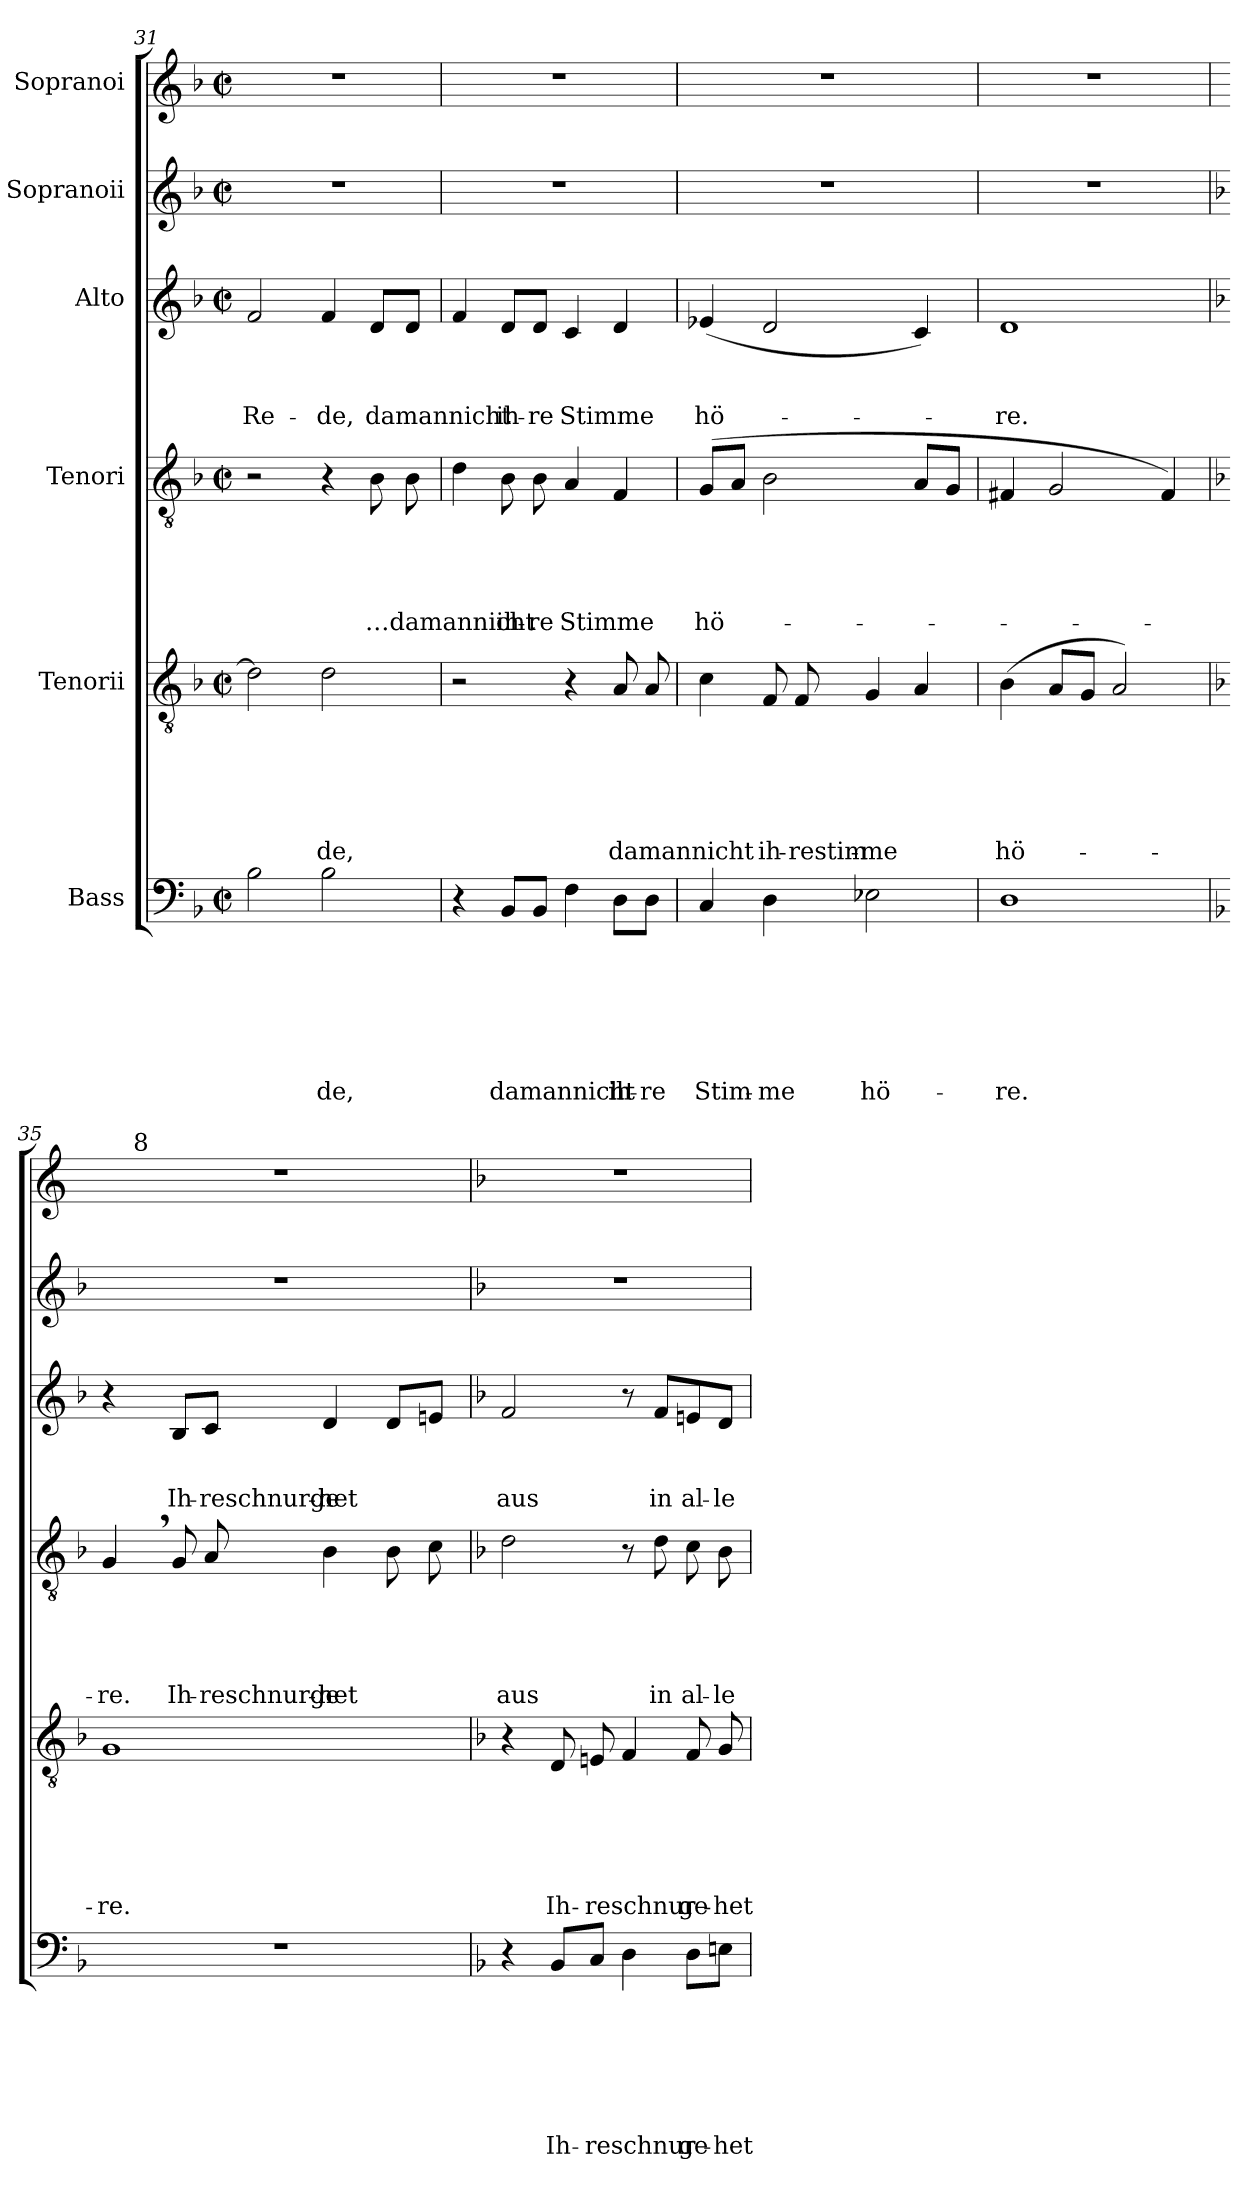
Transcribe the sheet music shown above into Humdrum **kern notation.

**kern	**text	**text	**text	**text	**text	**text	**text	**kern	**text	**text	**text	**text	**text	**text	**kern	**text	**text	**text	**text	**text	**kern	**text	**text	**text	**kern	**kern
*part6	*part6	*part6	*part6	*part6	*part6	*part6	*part6	*part5	*part5	*part5	*part5	*part5	*part5	*part5	*part4	*part4	*part4	*part4	*part4	*part4	*part3	*part3	*part3	*part3	*part2	*part1
*staff6	*staff6	*staff6	*staff6	*staff6	*staff6	*staff6	*staff6	*staff5	*staff5	*staff5	*staff5	*staff5	*staff5	*staff5	*staff4	*staff4	*staff4	*staff4	*staff4	*staff4	*staff3	*staff3	*staff3	*staff3	*staff2	*staff1
*I"Bass	*	*	*	*	*	*	*	*I"Tenorii	*	*	*	*	*	*	*I"Tenori	*	*	*	*	*	*I"Alto	*	*	*	*I"Sopranoii	*I"Sopranoi
!!LO:LB:g=z
*clefF4	*	*	*	*	*	*	*	*clefGv2	*	*	*	*	*	*	*clefGv2	*	*	*	*	*	*clefG2	*	*	*	*clefG2	*clefG2
*	*	*	*	*	*	*	*	*	*	*	*	*	*	*	*	*	*	*	*	*	*ITrd-3c-5	*	*	*	*	*ITrd-3c-5
*k[b-]	*	*	*	*	*	*	*	*k[b-]	*	*	*	*	*	*	*k[b-]	*	*	*	*	*	*k[b-e-]	*	*	*	*k[b-]	*k[b-e-]
*F:	*	*	*	*	*	*	*	*F:	*	*	*	*	*	*	*F:	*	*	*	*	*	*B-:	*	*	*	*F:	*B-:
*M2/2	*	*	*	*	*	*	*	*M2/2	*	*	*	*	*	*	*M2/2	*	*	*	*	*	*M2/2	*	*	*	*M2/2	*M2/2
*met(c|)	*	*	*	*	*	*	*	*met(c|)	*	*	*	*	*	*	*met(c|)	*	*	*	*	*	*met(c|)	*	*	*	*met(c|)	*met(c|)
=31	=31	=31	=31	=31	=31	=31	=31	=31	=31	=31	=31	=31	=31	=31	=31	=31	=31	=31	=31	=31	=31	=31	=31	=31	=31	=31
!	!	!	!	!	!	!	!	!	!	!	!	!	!	!	!	!	!	!	!	!	!	!	!	!LO:LY:b	!	!
2B-\	.	.	.	.	.	.	.	2d\]	.	.	.	.	.	.	2r	.	.	.	.	.	2b-/	.	.	Re-	1r	1r
!	!	!	!	!	!	!	!LO:LY:b	!	!	!	!	!	!	!LO:LY:b	!	!	!	!	!	!	!	!	!	!LO:LY:b	!	!
2B-\	.	.	.	.	.	.	-de,	2d\	.	.	.	.	.	-de,	4r	.	.	.	.	.	4b-/	.	.	-de,	.	.
!	!	!	!	!	!	!	!	!	!	!	!	!	!	!	!	!	!	!	!	!LO:LY:b	!	!	!	!LO:LY:b	!	!
.	.	.	.	.	.	.	.	.	.	.	.	.	.	.	8B-\	.	.	.	.	…damannicht	8g/L	.	.	damannicht	.	.
.	.	.	.	.	.	.	.	.	.	.	.	.	.	.	8B-\	.	.	.	.	.	8g/J	.	.	.	.	.
=32	=32	=32	=32	=32	=32	=32	=32	=32	=32	=32	=32	=32	=32	=32	=32	=32	=32	=32	=32	=32	=32	=32	=32	=32	=32	=32
4r	.	.	.	.	.	.	.	2r	.	.	.	.	.	.	4d\	.	.	.	.	.	4b-/	.	.	.	1r	1r
!	!	!	!	!	!	!	!LO:LY:b	!	!	!	!	!	!	!	!	!	!	!	!	!LO:LY:b	!	!	!	!LO:LY:b	!	!
8BB-/L	.	.	.	.	.	.	damannicht	.	.	.	.	.	.	.	8B-\	.	.	.	.	ih-	8g/L	.	.	ih-	.	.
!	!	!	!	!	!	!	!	!	!	!	!	!	!	!	!	!	!	!	!	!LO:LY:b:rj	!	!	!	!LO:LY:b:rj	!	!
8BB-/J	.	.	.	.	.	.	.	.	.	.	.	.	.	.	8B-\	.	.	.	.	-re	8g/J	.	.	-re	.	.
!	!	!	!	!	!	!	!	!	!	!	!	!	!	!	!	!	!	!	!	!LO:LY:b	!	!	!	!LO:LY:b	!	!
4F\	.	.	.	.	.	.	.	4r	.	.	.	.	.	.	4A/	.	.	.	.	Stimme	4f/	.	.	Stimme	.	.
!	!	!	!	!	!	!	!LO:LY:b	!	!	!	!	!	!	!LO:LY:b	!	!	!	!	!	!	!	!	!	!	!	!
8D\L	.	.	.	.	.	.	ih-	8A/	.	.	.	.	.	damannicht	4F/	.	.	.	.	.	4g/	.	.	.	.	.
!	!	!	!	!	!	!	!LO:LY:b:rj	!	!	!	!	!	!	!	!	!	!	!	!	!	!	!	!	!	!	!
8D\J	.	.	.	.	.	.	-re	8A/	.	.	.	.	.	.	.	.	.	.	.	.	.	.	.	.	.	.
=33	=33	=33	=33	=33	=33	=33	=33	=33	=33	=33	=33	=33	=33	=33	=33	=33	=33	=33	=33	=33	=33	=33	=33	=33	=33	=33
!	!	!	!	!	!	!	!LO:LY:b	!	!	!	!	!	!	!	!	!	!	!	!	!LO:LY:b	!	!	!	!LO:LY:b	!	!
4C/	.	.	.	.	.	.	Stim-	4c\	.	.	.	.	.	.	(>8G/L	.	.	.	.	hö-	(<4a-X/	.	.	hö-	1r	1r
.	.	.	.	.	.	.	.	.	.	.	.	.	.	.	8A/J	.	.	.	.	.	.	.	.	.	.	.
!	!	!	!	!	!	!	!LO:LY:b:rj	!	!	!	!	!	!	!LO:LY:b	!	!	!	!	!	!	!	!	!	!	!	!
4D\	.	.	.	.	.	.	-me	8F/	.	.	.	.	.	ih-	2B-\	.	.	.	.	.	2g/	.	.	.	.	.
!	!	!	!	!	!	!	!	!	!	!	!	!	!	!LO:LY:b	!	!	!	!	!	!	!	!	!	!	!	!
.	.	.	.	.	.	.	.	8F/	.	.	.	.	.	-restim-	.	.	.	.	.	.	.	.	.	.	.	.
!	!	!	!	!	!	!	!LO:LY:b	!	!	!	!	!	!	!LO:LY:b	!	!	!	!	!	!	!	!	!	!	!	!
2E-X\	.	.	.	.	.	.	hö-	4G/	.	.	.	.	.	-me	.	.	.	.	.	.	.	.	.	.	.	.
.	.	.	.	.	.	.	.	4A/	.	.	.	.	.	.	8A/L	.	.	.	.	.	4f/)	.	.	.	.	.
.	.	.	.	.	.	.	.	.	.	.	.	.	.	.	8G/J	.	.	.	.	.	.	.	.	.	.	.
=34	=34	=34	=34	=34	=34	=34	=34	=34	=34	=34	=34	=34	=34	=34	=34	=34	=34	=34	=34	=34	=34	=34	=34	=34	=34	=34
!	!	!	!	!	!	!	!LO:LY:b	!	!	!	!	!	!	!LO:LY:b	!	!	!	!	!	!	!	!	!	!LO:LY:b	!	!
1D	.	.	.	.	.	.	-re.	(>4B-\	.	.	.	.	.	hö-	4F#X/	.	.	.	.	.	1g	.	.	-re.	1r	1r
.	.	.	.	.	.	.	.	8A/L	.	.	.	.	.	.	2G/	.	.	.	.	.	.	.	.	.	.	.
.	.	.	.	.	.	.	.	8G/J	.	.	.	.	.	.	.	.	.	.	.	.	.	.	.	.	.	.
.	.	.	.	.	.	.	.	2A/)	.	.	.	.	.	.	.	.	.	.	.	.	.	.	.	.	.	.
.	.	.	.	.	.	.	.	.	.	.	.	.	.	.	4F#/)	.	.	.	.	.	.	.	.	.	.	.
=35	=35	=35	=35	=35	=35	=35	=35	=35	=35	=35	=35	=35	=35	=35	=35	=35	=35	=35	=35	=35	=35	=35	=35	=35	=35	=35
*	*	*	*	*	*	*	*	*	*	*	*	*	*	*	*	*	*	*	*	*	*	*	*	*	*	*k[b-]
*	*	*	*	*	*	*	*	*	*	*	*	*	*	*	*	*	*	*	*	*	*	*	*	*	*	*F:
!	!	!	!	!	!	!	!	!	!	!	!	!	!	!LO:LY:b	!	!	!	!	!	!LO:LY:b	!	!	!	!	!	!
*	*	*	*	*	*	*	*	*	*	*	*	*	*	*	*	*	*	*	*	*	*	*	*	*	*	*8ba
!	!	!	!	!	!	!	!	!	!	!	!	!	!	!	!	!	!	!	!	!	!	!	!	!	!	!LO:TX:a:t=D
*	*	*	*	*	*	*	*	*	*	*	*	*	*	*	*	*	*	*	*	*	*	*	*	*	*	*^
1r	.	.	.	.	.	.	.	1G	.	.	.	.	.	-re.	4G,>/	.	.	.	.	-re.	4r	.	.	.	1r	1r	16ryy
.	.	.	.	.	.	.	.	.	.	.	.	.	.	.	.	.	.	.	.	.	.	.	.	.	.	.	64ryy
!	!	!	!	!	!	!	!	!	!	!	!	!	!	!	!	!	!	!	!	!	!	!	!	!	!	!	!LO:TX:a:t=8
.	.	.	.	.	.	.	.	.	.	.	.	.	.	.	.	.	.	.	.	.	.	.	.	.	.	.	2ryy
!	!	!	!	!	!	!	!	!	!	!	!	!	!	!	!	!	!	!	!	!LO:LY:b	!	!	!	!LO:LY:b	!	!	!
.	.	.	.	.	.	.	.	.	.	.	.	.	.	.	8G/	.	.	.	.	Ih-	8e-/L	.	.	Ih-	.	.	.
!	!	!	!	!	!	!	!	!	!	!	!	!	!	!	!	!	!	!	!	!LO:LY:b	!	!	!	!LO:LY:b	!	!	!
.	.	.	.	.	.	.	.	.	.	.	.	.	.	.	8A/	.	.	.	.	-reschnurge-	8f/J	.	.	-reschnurge-	.	.	.
!	!	!	!	!	!	!	!	!	!	!	!	!	!	!	!	!	!	!	!	!LO:LY:b	!	!	!	!LO:LY:b	!	!	!
.	.	.	.	.	.	.	.	.	.	.	.	.	.	.	4B-\	.	.	.	.	-het	4g/	.	.	-het	.	.	.
.	.	.	.	.	.	.	.	.	.	.	.	.	.	.	.	.	.	.	.	.	.	.	.	.	.	.	4ryy
.	.	.	.	.	.	.	.	.	.	.	.	.	.	.	8B-\	.	.	.	.	.	8g/L	.	.	.	.	.	.
.	.	.	.	.	.	.	.	.	.	.	.	.	.	.	.	.	.	.	.	.	.	.	.	.	.	.	8ryy
.	.	.	.	.	.	.	.	.	.	.	.	.	.	.	8c\	.	.	.	.	.	8an/J	.	.	.	.	.	.
.	.	.	.	.	.	.	.	.	.	.	.	.	.	.	.	.	.	.	.	.	.	.	.	.	.	.	32.ryy
*	*	*	*	*	*	*	*	*	*	*	*	*	*	*	*	*	*	*	*	*	*	*	*	*	*	*v	*v
!!LO:PB:g=z
=36	=36	=36	=36	=36	=36	=36	=36	=36	=36	=36	=36	=36	=36	=36	=36	=36	=36	=36	=36	=36	=36	=36	=36	=36	=36	=36
*	*	*	*	*	*	*	*	*	*	*	*	*	*	*	*	*	*	*	*	*	*	*	*	*	*	*k[b-e-]
*	*	*	*	*	*	*	*	*	*	*	*	*	*	*	*	*	*	*	*	*	*	*	*	*	*	*B-:
*	*	*	*	*	*	*	*	*	*	*	*	*	*	*	*	*	*	*	*	*	*	*	*	*	*	*^
!	!	!	!	!	!	!	!	!	!	!	!	!	!	!	!	!	!	!	!	!LO:LY:b	!	!	!	!LO:LY:b	!	!	!
*	*	*	*	*	*	*	*	*	*	*	*	*	*	*	*	*	*	*	*	*	*	*	*	*	*	*v	*v
*	*	*	*	*	*	*	*	*	*	*	*	*	*	*	*	*	*	*	*	*	*	*	*	*	*	*X8ba
4r	.	.	.	.	.	.	.	4r	.	.	.	.	.	.	2d\	.	.	.	.	aus	2b-/	.	.	aus	1r	1r
!	!	!	!	!	!	!	!LO:LY:b	!	!	!	!	!	!	!LO:LY:b	!	!	!	!	!	!	!	!	!	!	!	!
8BB-/L	.	.	.	.	.	.	Ih-	8D/	.	.	.	.	.	Ih-	.	.	.	.	.	.	.	.	.	.	.	.
!	!	!	!	!	!	!	!LO:LY:b	!	!	!	!	!	!	!LO:LY:b	!	!	!	!	!	!	!	!	!	!	!	!
8C/J	.	.	.	.	.	.	-reschnur	8En/	.	.	.	.	.	-reschnur	.	.	.	.	.	.	.	.	.	.	.	.
4D\	.	.	.	.	.	.	.	4F/	.	.	.	.	.	.	8r	.	.	.	.	.	8r	.	.	.	.	.
!	!	!	!	!	!	!	!	!	!	!	!	!	!	!	!	!	!	!	!	!LO:LY:b	!	!	!	!LO:LY:b	!	!
.	.	.	.	.	.	.	.	.	.	.	.	.	.	.	8d\	.	.	.	.	in	8b-/L	.	.	in	.	.
!	!	!	!	!	!	!	!LO:LY:b	!	!	!	!	!	!	!LO:LY:b	!	!	!	!	!	!LO:LY:b	!	!	!	!LO:LY:b	!	!
8D\L	.	.	.	.	.	.	ge-	8F/	.	.	.	.	.	ge-	8c\	.	.	.	.	al-	8an/	.	.	al-	.	.
!	!	!	!	!	!	!	!LO:LY:b	!	!	!	!	!	!	!LO:LY:b	!	!	!	!	!	!LO:LY:b:rj	!	!	!	!LO:LY:b:rj	!	!
8En\J	.	.	.	.	.	.	-het	8G/	.	.	.	.	.	-het	8B-\	.	.	.	.	-le	8g/J	.	.	-le	.	.
=	=	=	=	=	=	=	=	=	=	=	=	=	=	=	=	=	=	=	=	=	=	=	=	=	=	=
*-	*-	*-	*-	*-	*-	*-	*-	*-	*-	*-	*-	*-	*-	*-	*-	*-	*-	*-	*-	*-	*-	*-	*-	*-	*-	*-
